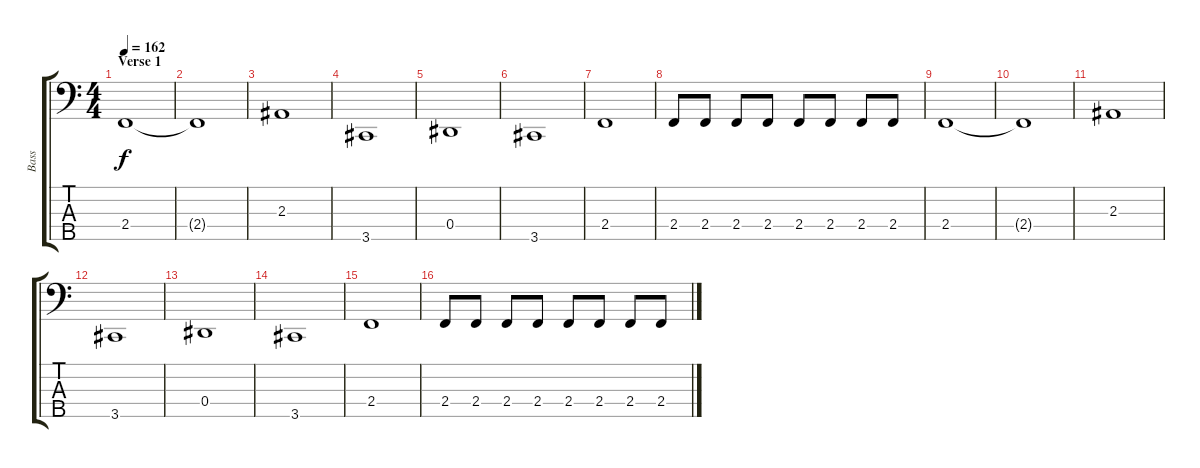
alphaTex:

\track ("Bass" "Bass") {instrument electricbasspick}
\staff {score tabs}
\tuning (Gb2 Db2 Ab1 Eb1 Bb0) {hide}
\ts (4 4)
\section ("" "Verse 1")
\tempo 162
\clef f4
\ks c
2.4.1{dy f} |
2.4{t}.1 |
2.3.1 |
3.5.1 |
0.4.1 |
3.5.1 |
2.4.1 |
2.4.8 2.4.8 2.4.8 2.4.8 2.4.8 2.4.8 2.4.8 2.4.8 |
2.4.1 |
2.4{t}.1 |
2.3.1 |
3.5.1 |
0.4.1 |
3.5.1 |
2.4.1 |
2.4.8 2.4.8 2.4.8 2.4.8 2.4.8 2.4.8 2.4.8 2.4.8
